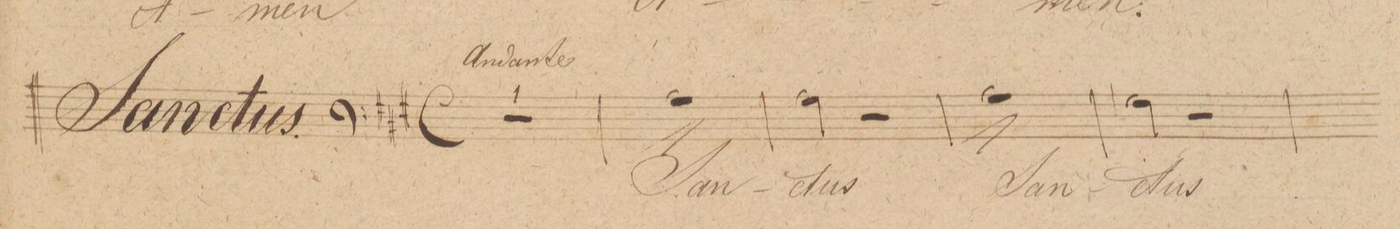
**kern	**text	**dynam
*I"Baſso.	*	*
*clefF4	*	*
*k[f#c#g#]	*	*
*met(c)	*	*
*M4/4	*	*
1r	.	.
=2	=2	=2
1A^<	San-	.
=3	=3	=3
*2\right	*	*
2A\	-ctus	.
2r	.	.
=4	=4	=4
1A^<	San-	.
=5	=5	=5
2G#\	-ctus	.
2r	.	.
=6	=6	=6
*-	*-	*-
